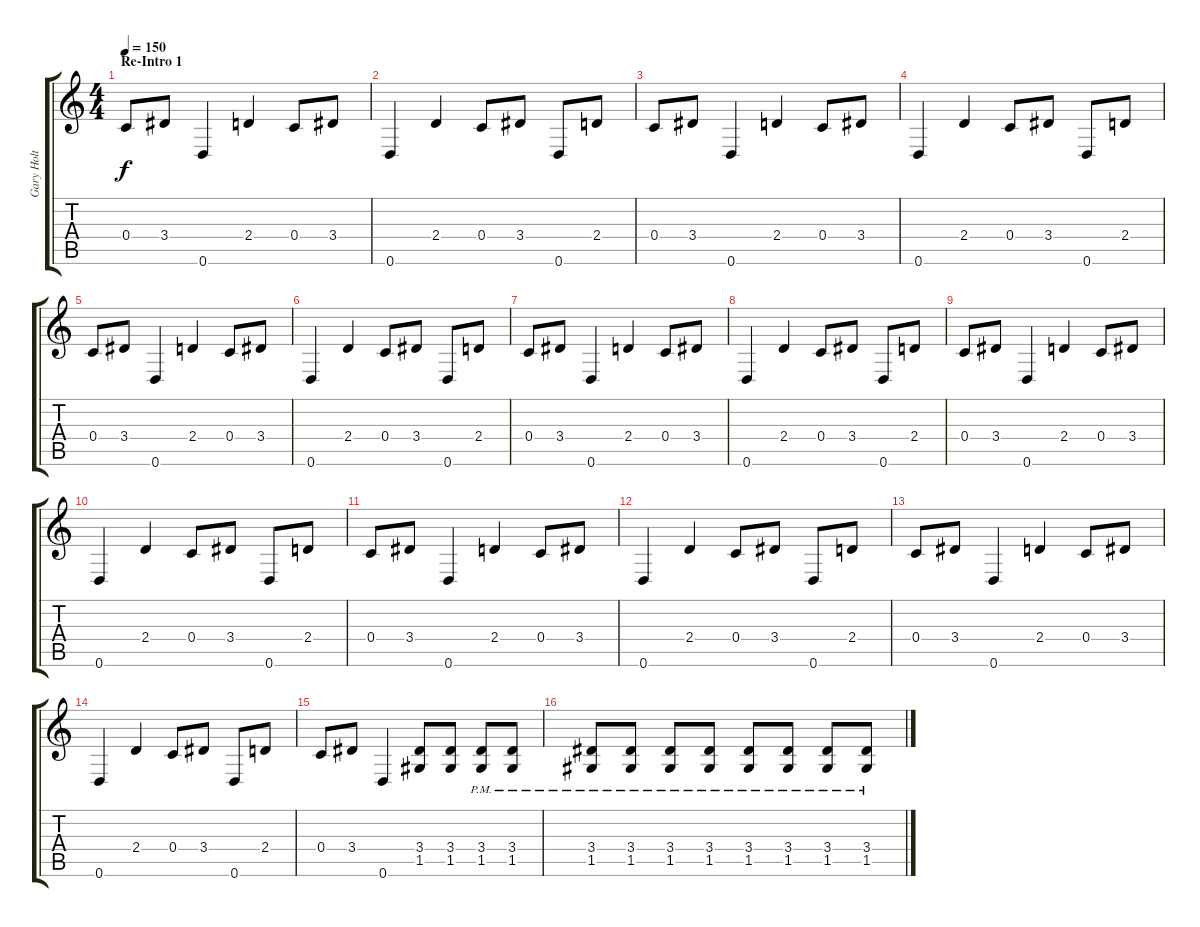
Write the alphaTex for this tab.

\track ("Gary Holt" "Gary Holt") {instrument distortionguitar}
\staff {score tabs}
\tuning (D4 A3 F3 C3 G2 D2) {hide}
\ts (4 4)
\section ("" "Re-Intro 1")
\tempo 150
\clef g2
\ks c
0.4.8{dy f} 3.4.8 0.6.4 2.4.4 0.4.8 3.4.8 |
0.6.4 2.4.4 0.4.8 3.4.8 0.6.8 2.4.8 |
0.4.8 3.4.8 0.6.4 2.4.4 0.4.8 3.4.8 |
0.6.4 2.4.4 0.4.8 3.4.8 0.6.8 2.4.8 |
0.4.8 3.4.8 0.6.4 2.4.4 0.4.8 3.4.8 |
0.6.4 2.4.4 0.4.8 3.4.8 0.6.8 2.4.8 |
0.4.8 3.4.8 0.6.4 2.4.4 0.4.8 3.4.8 |
0.6.4 2.4.4 0.4.8 3.4.8 0.6.8 2.4.8 |
0.4.8 3.4.8 0.6.4 2.4.4 0.4.8 3.4.8 |
0.6.4 2.4.4 0.4.8 3.4.8 0.6.8 2.4.8 |
0.4.8 3.4.8 0.6.4 2.4.4 0.4.8 3.4.8 |
0.6.4 2.4.4 0.4.8 3.4.8 0.6.8 2.4.8 |
0.4.8 3.4.8 0.6.4 2.4.4 0.4.8 3.4.8 |
0.6.4 2.4.4 0.4.8 3.4.8 0.6.8 2.4.8 |
0.4.8 3.4.8 0.6.4 (3.4 1.5).8 (3.4 1.5).8 (3.4{pm} 1.5{pm}).8 (3.4{pm} 1.5{pm}).8 |
(3.4{pm} 1.5{pm}).8 (3.4{pm} 1.5{pm}).8 (3.4{pm} 1.5{pm}).8 (3.4{pm} 1.5{pm}).8 (3.4{pm} 1.5{pm}).8 (3.4{pm} 1.5{pm}).8 (3.4{pm} 1.5{pm}).8 (3.4{pm} 1.5{pm}).8
